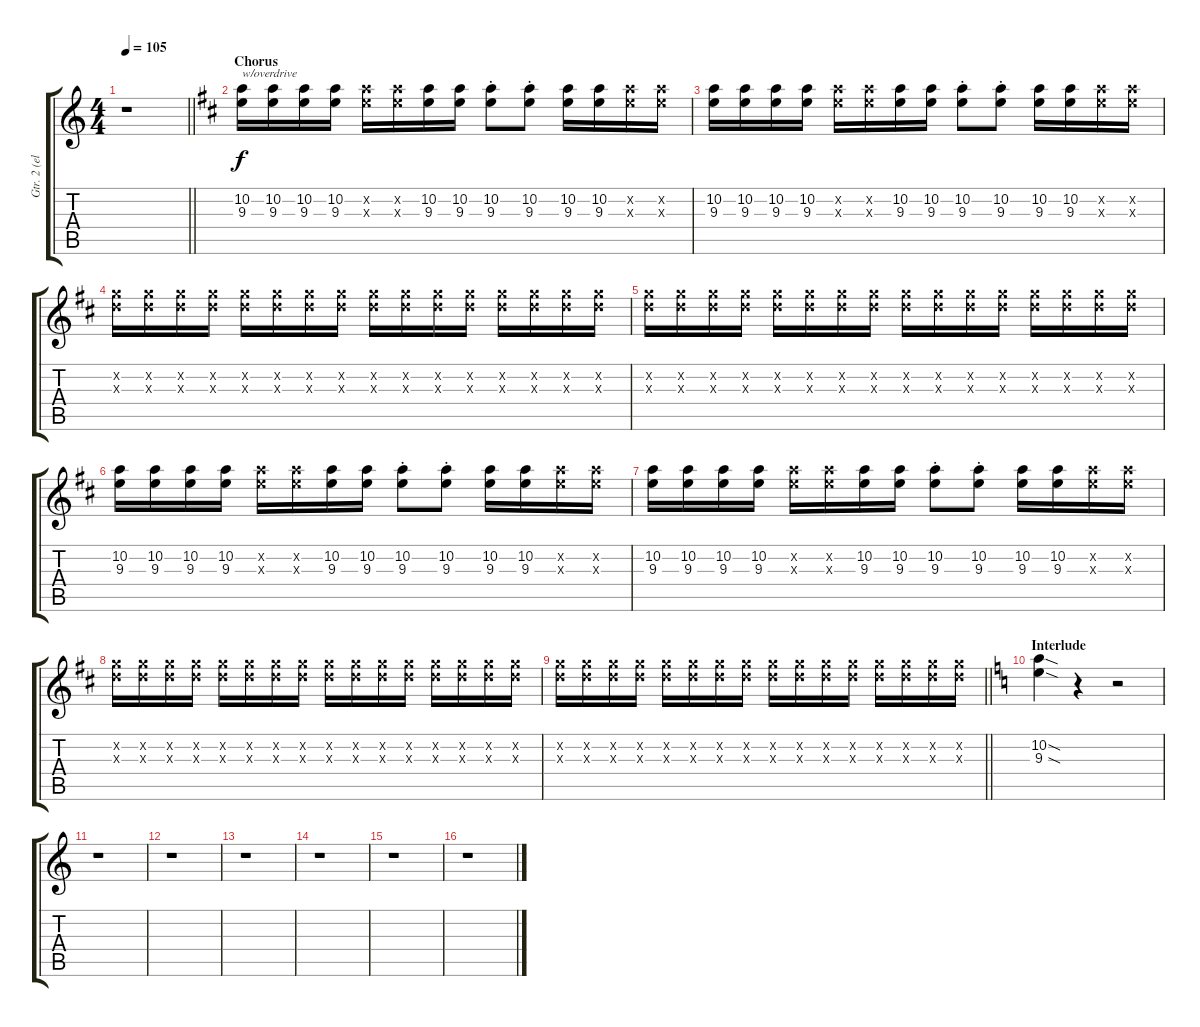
\track ("Gtr. 2 (elec.)" "Gtr. 2 (el") {instrument overdrivenguitar}
\staff {score tabs}
\tuning (E4 B3 G3 D3 A2 E2) {hide}
\ts (4 4)
\tempo 105
\clef g2
\barLineRight lightlight
\ks aminor
r.1{dy f} |
\section ("" "Chorus")
\ks bminor
(10.2 9.3).16{txt "w/overdrive"} (10.2 9.3).16 (10.2 9.3).16 (10.2 9.3).16 (10.2{x} 9.3{x}).16 (10.2{x} 9.3{x}).16 (10.2 9.3).16 (10.2 9.3).16 (10.2{st} 9.3{st}).8 (10.2{st} 9.3{st}).8 (10.2 9.3).16 (10.2 9.3).16 (10.2{x} 9.3{x}).16 (10.2{x} 9.3{x}).16 |
(10.2 9.3).16 (10.2 9.3).16 (10.2 9.3).16 (10.2 9.3).16 (10.2{x} 9.3{x}).16 (10.2{x} 9.3{x}).16 (10.2 9.3).16 (10.2 9.3).16 (10.2{st} 9.3{st}).8 (10.2{st} 9.3{st}).8 (10.2 9.3).16 (10.2 9.3).16 (10.2{x} 9.3{x}).16 (10.2{x} 9.3{x}).16 |
(8.2{x} 7.3{x}).16 (8.2{x} 7.3{x}).16 (8.2{x} 7.3{x}).16 (8.2{x} 7.3{x}).16 (8.2{x} 7.3{x}).16 (8.2{x} 7.3{x}).16 (8.2{x} 7.3{x}).16 (8.2{x} 7.3{x}).16 (8.2{x} 7.3{x}).16 (8.2{x} 7.3{x}).16 (8.2{x} 7.3{x}).16 (8.2{x} 7.3{x}).16 (8.2{x} 7.3{x}).16 (8.2{x} 7.3{x}).16 (8.2{x} 7.3{x}).16 (8.2{x} 7.3{x}).16 |
(8.2{x} 7.3{x}).16 (8.2{x} 7.3{x}).16 (8.2{x} 7.3{x}).16 (8.2{x} 7.3{x}).16 (8.2{x} 7.3{x}).16 (8.2{x} 7.3{x}).16 (8.2{x} 7.3{x}).16 (8.2{x} 7.3{x}).16 (8.2{x} 7.3{x}).16 (8.2{x} 7.3{x}).16 (8.2{x} 7.3{x}).16 (8.2{x} 7.3{x}).16 (8.2{x} 7.3{x}).16 (8.2{x} 7.3{x}).16 (8.2{x} 7.3{x}).16 (8.2{x} 7.3{x}).16 |
(10.2 9.3).16 (10.2 9.3).16 (10.2 9.3).16 (10.2 9.3).16 (10.2{x} 9.3{x}).16 (10.2{x} 9.3{x}).16 (10.2 9.3).16 (10.2 9.3).16 (10.2{st} 9.3{st}).8 (10.2{st} 9.3{st}).8 (10.2 9.3).16 (10.2 9.3).16 (10.2{x} 9.3{x}).16 (10.2{x} 9.3{x}).16 |
(10.2 9.3).16 (10.2 9.3).16 (10.2 9.3).16 (10.2 9.3).16 (10.2{x} 9.3{x}).16 (10.2{x} 9.3{x}).16 (10.2 9.3).16 (10.2 9.3).16 (10.2{st} 9.3{st}).8 (10.2{st} 9.3{st}).8 (10.2 9.3).16 (10.2 9.3).16 (10.2{x} 9.3{x}).16 (10.2{x} 9.3{x}).16 |
(8.2{x} 7.3{x}).16 (8.2{x} 7.3{x}).16 (8.2{x} 7.3{x}).16 (8.2{x} 7.3{x}).16 (8.2{x} 7.3{x}).16 (8.2{x} 7.3{x}).16 (8.2{x} 7.3{x}).16 (8.2{x} 7.3{x}).16 (8.2{x} 7.3{x}).16 (8.2{x} 7.3{x}).16 (8.2{x} 7.3{x}).16 (8.2{x} 7.3{x}).16 (8.2{x} 7.3{x}).16 (8.2{x} 7.3{x}).16 (8.2{x} 7.3{x}).16 (8.2{x} 7.3{x}).16 |
\barLineRight lightlight
(8.2{x} 7.3{x}).16 (8.2{x} 7.3{x}).16 (8.2{x} 7.3{x}).16 (8.2{x} 7.3{x}).16 (8.2{x} 7.3{x}).16 (8.2{x} 7.3{x}).16 (8.2{x} 7.3{x}).16 (8.2{x} 7.3{x}).16 (8.2{x} 7.3{x}).16 (8.2{x} 7.3{x}).16 (8.2{x} 7.3{x}).16 (8.2{x} 7.3{x}).16 (8.2{x} 7.3{x}).16 (8.2{x} 7.3{x}).16 (8.2{x} 7.3{x}).16 (8.2{x} 7.3{x}).16 |
\section ("" "Interlude")
\ks aminor
(10.2{sod} 9.3{sod}).4 r.4 r.2 |
r.1 |
r.1 |
r.1 |
r.1 |
r.1 |
r.1
